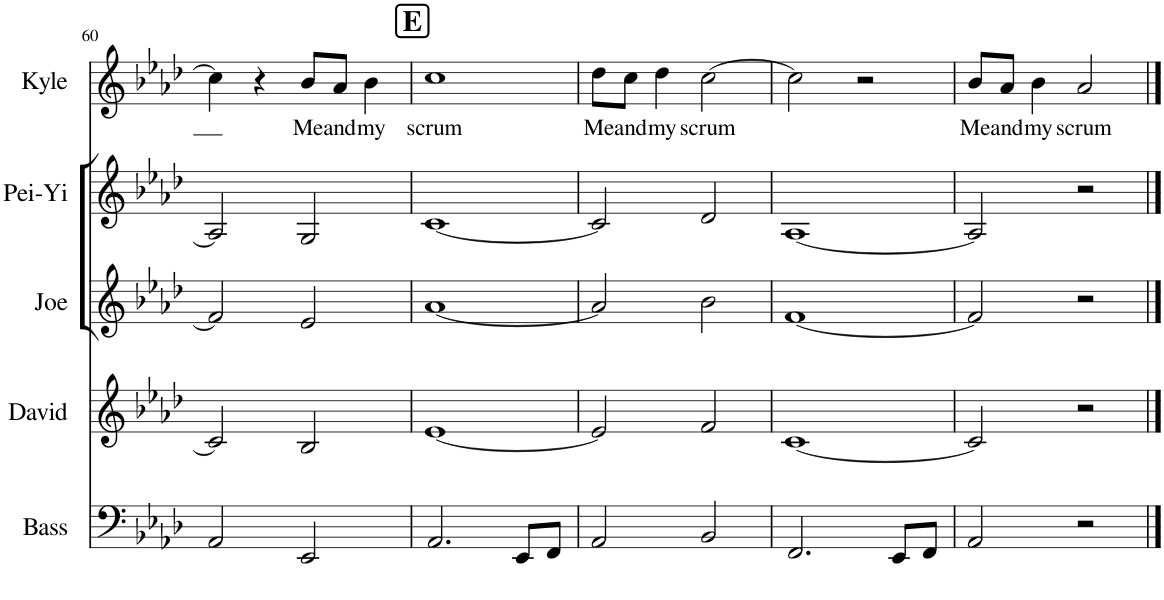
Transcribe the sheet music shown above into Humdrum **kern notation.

**kern	**kern	**kern	**kern	**kern	**text
*part5	*part4	*part3	*part2	*part1	*part1
*staff5	*staff4	*staff3	*staff2	*staff1	*staff1
*I"Basson	*I"David	*I"Joe	*I"Pei-Yi	*I"Kyle (melody)	*
*I'Bass	*I'David	*I'Joe	*I'Pei-Yi	*I'Kyle	*
!!LO:PB:g=z
*clefF4	*clefG2	*clefG2	*clefG2	*clefG2	*
*k[b-e-a-d-]	*k[b-e-a-d-]	*k[b-e-a-d-]	*k[b-e-a-d-]	*k[b-e-a-d-]	*
*M4/4	*M4/4	*M4/4	*M4/4	*M4/4	*
=60	=60	=60	=60	=60	=60
2AA-/	2c/]	2f/]	2A-/]	4cc\]	.
.	.	.	.	4r	.
!	!	!	!	!	!LO:LY:b
2EE-/	2B-/	2e-/	2G/	8b-/L	Me
!	!	!	!	!	!LO:LY:b
.	.	.	.	8a-/J	and
!	!	!	!	!	!LO:LY:b
.	.	.	.	4b-\	my
!!LO:REH:place=s1:a:B:cj:fs=14:t=E
=61	=61	=61	=61	=61	=61
!	!	!	!	!	!LO:LY:b
2.AA-/	[1e-	[1a-	[1c	1cc	scrum
8EE-/L	.	.	.	.	.
8FF/J	.	.	.	.	.
=62	=62	=62	=62	=62	=62
!	!	!	!	!	!LO:LY:b
2AA-/	2e-/]	2a-/]	2c/]	8dd-\L	Me
!	!	!	!	!	!LO:LY:b
.	.	.	.	8cc\J	and
!	!	!	!	!	!LO:LY:b
.	.	.	.	4dd-\	my
!	!	!	!	!	!LO:LY:b
2BB-/	2f/	2b-\	2d-/	[2cc\	scrum
=63	=63	=63	=63	=63	=63
2.FF/	[1c	[1f	[1A-	2cc\]	.
.	.	.	.	2r	.
8EE-/L	.	.	.	.	.
8FF/J	.	.	.	.	.
=64	=64	=64	=64	=64	=64
!	!	!	!	!	!LO:LY:b
2AA-/	2c/]	2f/]	2A-/]	8b-/L	Me
!	!	!	!	!	!LO:LY:b
.	.	.	.	8a-/J	and
!	!	!	!	!	!LO:LY:b
.	.	.	.	4b-\	my
!	!	!	!	!	!LO:LY:b
2r	2r	2r	2r	2a-/	scrum
==	==	==	==	==	==
*-	*-	*-	*-	*-	*-
